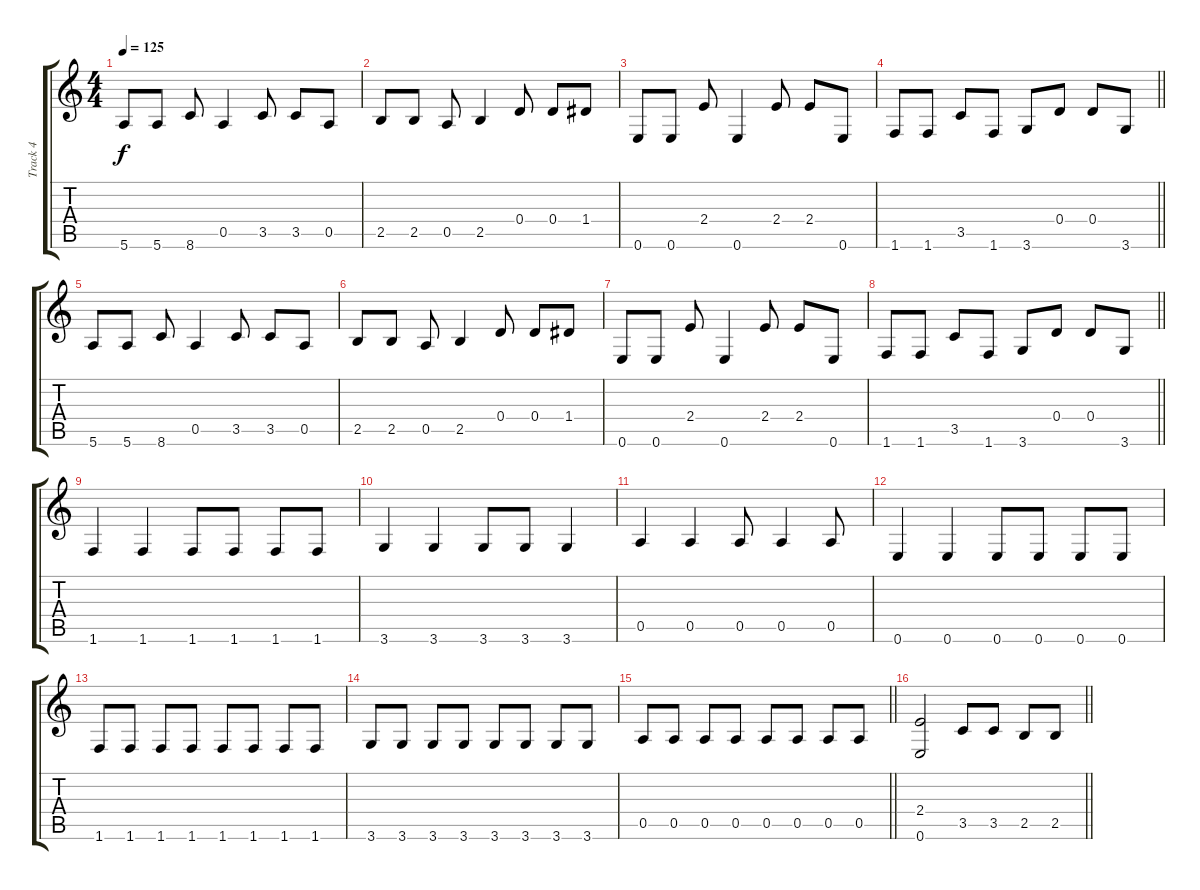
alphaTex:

\track ("Track 4" "Track 4") {instrument acousticguitarnylon}
\staff {score tabs}
\tuning (E4 B3 G3 D3 A2 E2) {hide}
\ts (4 4)
\tempo 125
\clef g2
\ks c
5.6.8{dy f} 5.6.8 8.6.8 0.5.4 3.5.8 3.5.8 0.5.8 |
2.5.8 2.5.8 0.5.8 2.5.4 0.4.8 0.4.8 1.4.8 |
0.6.8 0.6.8 2.4.8 0.6.4 2.4.8 2.4.8 0.6.8 |
\barLineRight lightlight
1.6.8 1.6.8 3.5.8 1.6.8 3.6.8 0.4.8 0.4.8 3.6.8 |
5.6.8 5.6.8 8.6.8 0.5.4 3.5.8 3.5.8 0.5.8 |
2.5.8 2.5.8 0.5.8 2.5.4 0.4.8 0.4.8 1.4.8 |
0.6.8 0.6.8 2.4.8 0.6.4 2.4.8 2.4.8 0.6.8 |
\barLineRight lightlight
1.6.8 1.6.8 3.5.8 1.6.8 3.6.8 0.4.8 0.4.8 3.6.8 |
1.6.4 1.6.4 1.6.8 1.6.8 1.6.8 1.6.8 |
3.6.4 3.6.4 3.6.8 3.6.8 3.6.4 |
0.5.4 0.5.4 0.5.8 0.5.4 0.5.8 |
0.6.4 0.6.4 0.6.8 0.6.8 0.6.8 0.6.8 |
1.6.8 1.6.8 1.6.8 1.6.8 1.6.8 1.6.8 1.6.8 1.6.8 |
3.6.8 3.6.8 3.6.8 3.6.8 3.6.8 3.6.8 3.6.8 3.6.8 |
\barLineRight lightlight
0.5.8 0.5.8 0.5.8 0.5.8 0.5.8 0.5.8 0.5.8 0.5.8 |
\barLineRight lightlight
(2.4 0.6).2 3.5.8 3.5.8 2.5.8 2.5.8
